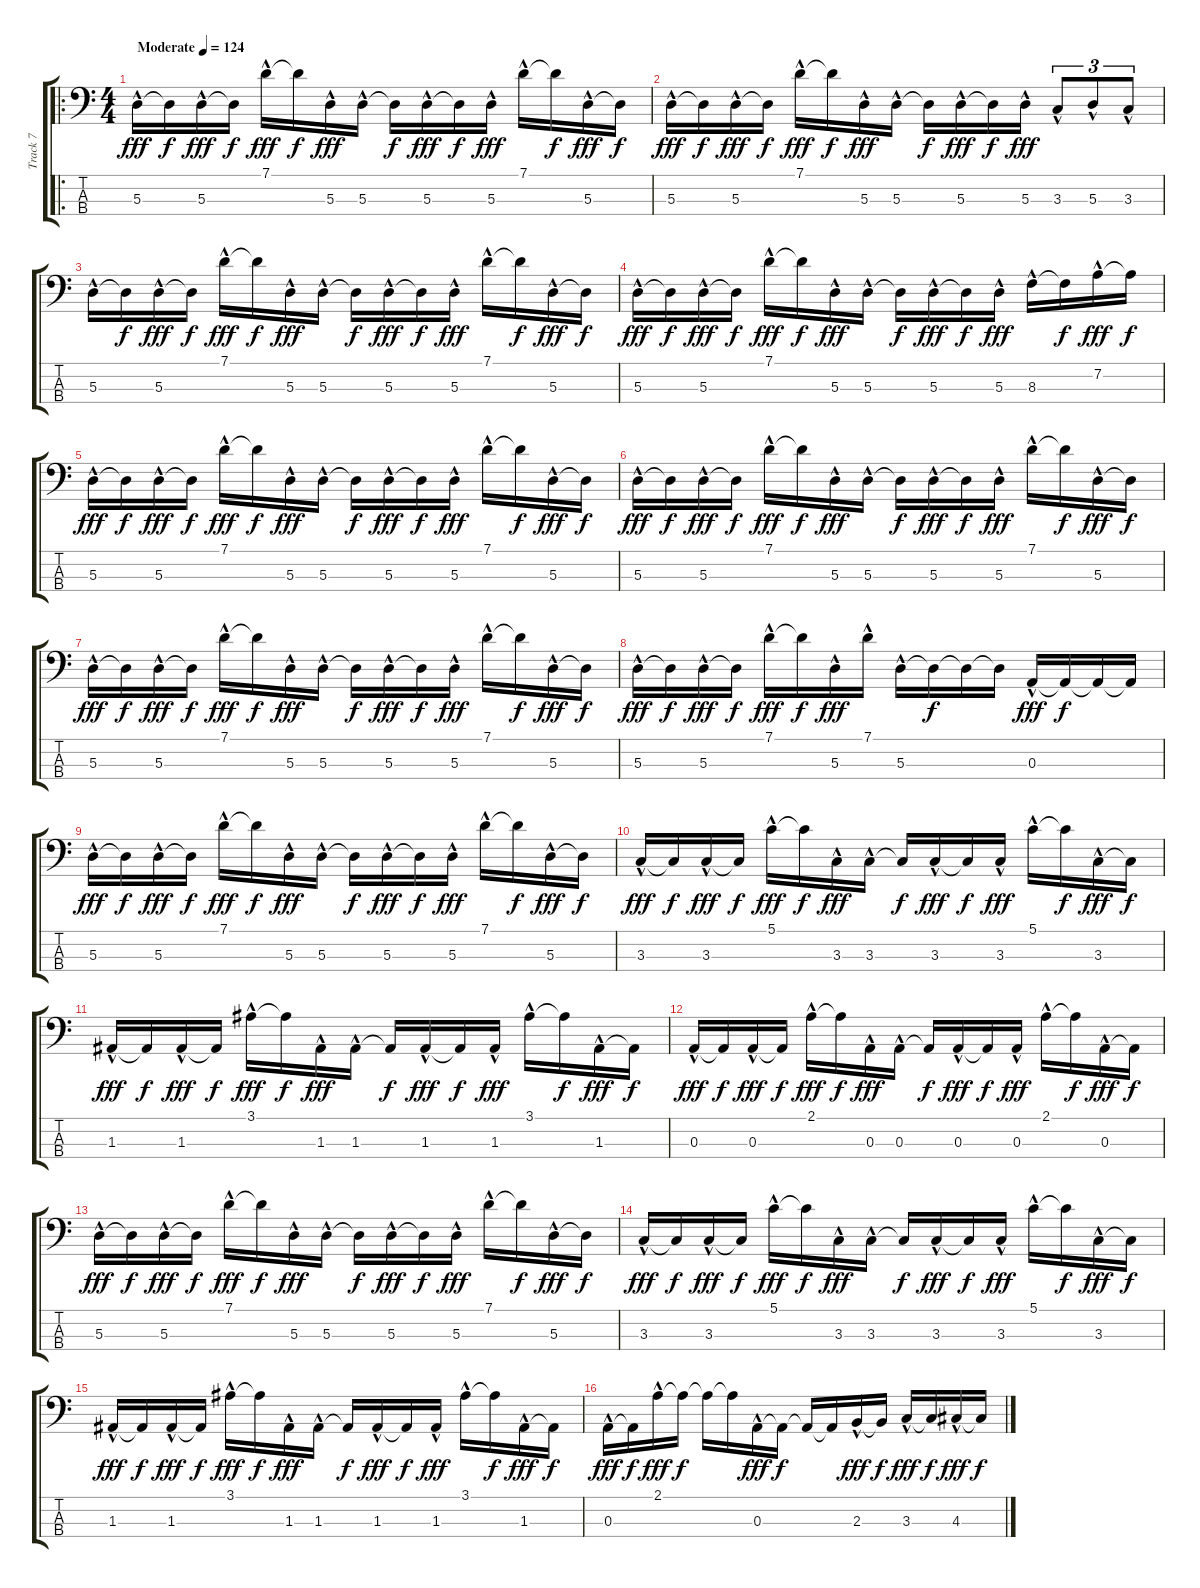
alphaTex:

\track ("Track 7" "Track 7") {instrument slapbass1}
\staff {score tabs}
\tuning (G2 D2 A1 E1) {hide}
\ro
\ts (4 4)
\tempo (124 "Moderate")
\clef f4
\ks c
5.3{hac}.16{dy fff instrument slapbass1} 5.3{t}.16{dy f} 5.3{hac}.16{dy fff} 5.3{t}.16{dy f} 7.1{hac}.16{dy fff} 7.1{t}.16{dy f} 5.3{hac}.16{dy fff} 5.3{hac}.16 5.3{t}.16{dy f} 5.3{hac}.16{dy fff} 5.3{t}.16{dy f} 5.3{hac}.16{dy fff} 7.1{hac}.16 7.1{t}.16{dy f} 5.3{hac}.16{dy fff} 5.3{t}.16{dy f} |
5.3{hac}.16{dy fff} 5.3{t}.16{dy f} 5.3{hac}.16{dy fff} 5.3{t}.16{dy f} 7.1{hac}.16{dy fff} 7.1{t}.16{dy f} 5.3{hac}.16{dy fff} 5.3{hac}.16 5.3{t}.16{dy f} 5.3{hac}.16{dy fff} 5.3{t}.16{dy f} 5.3{hac}.16{dy fff} 3.3{hac}.8{tu (3 2)} 5.3{hac}.8{tu (3 2)} 3.3{hac}.8{tu (3 2)} |
5.3{hac}.16 5.3{t}.16{dy f} 5.3{hac}.16{dy fff} 5.3{t}.16{dy f} 7.1{hac}.16{dy fff} 7.1{t}.16{dy f} 5.3{hac}.16{dy fff} 5.3{hac}.16 5.3{t}.16{dy f} 5.3{hac}.16{dy fff} 5.3{t}.16{dy f} 5.3{hac}.16{dy fff} 7.1{hac}.16 7.1{t}.16{dy f} 5.3{hac}.16{dy fff} 5.3{t}.16{dy f} |
5.3{hac}.16{dy fff} 5.3{t}.16{dy f} 5.3{hac}.16{dy fff} 5.3{t}.16{dy f} 7.1{hac}.16{dy fff} 7.1{t}.16{dy f} 5.3{hac}.16{dy fff} 5.3{hac}.16 5.3{t}.16{dy f} 5.3{hac}.16{dy fff} 5.3{t}.16{dy f} 5.3{hac}.16{dy fff} 8.3{hac}.16 8.3{t}.16{dy f} 7.2{hac}.16{dy fff} 7.2{t}.16{dy f} |
5.3{hac}.16{dy fff} 5.3{t}.16{dy f} 5.3{hac}.16{dy fff} 5.3{t}.16{dy f} 7.1{hac}.16{dy fff} 7.1{t}.16{dy f} 5.3{hac}.16{dy fff} 5.3{hac}.16 5.3{t}.16{dy f} 5.3{hac}.16{dy fff} 5.3{t}.16{dy f} 5.3{hac}.16{dy fff} 7.1{hac}.16 7.1{t}.16{dy f} 5.3{hac}.16{dy fff} 5.3{t}.16{dy f} |
5.3{hac}.16{dy fff} 5.3{t}.16{dy f} 5.3{hac}.16{dy fff} 5.3{t}.16{dy f} 7.1{hac}.16{dy fff} 7.1{t}.16{dy f} 5.3{hac}.16{dy fff} 5.3{hac}.16 5.3{t}.16{dy f} 5.3{hac}.16{dy fff} 5.3{t}.16{dy f} 5.3{hac}.16{dy fff} 7.1{hac}.16 7.1{t}.16{dy f} 5.3{hac}.16{dy fff} 5.3{t}.16{dy f} |
5.3{hac}.16{dy fff} 5.3{t}.16{dy f} 5.3{hac}.16{dy fff} 5.3{t}.16{dy f} 7.1{hac}.16{dy fff} 7.1{t}.16{dy f} 5.3{hac}.16{dy fff} 5.3{hac}.16 5.3{t}.16{dy f} 5.3{hac}.16{dy fff} 5.3{t}.16{dy f} 5.3{hac}.16{dy fff} 7.1{hac}.16 7.1{t}.16{dy f} 5.3{hac}.16{dy fff} 5.3{t}.16{dy f} |
5.3{hac}.16{dy fff} 5.3{t}.16{dy f} 5.3{hac}.16{dy fff} 5.3{t}.16{dy f} 7.1{hac}.16{dy fff} 7.1{t}.16{dy f} 5.3{hac}.16{dy fff} 7.1{hac}.16 5.3{hac}.16 5.3{t}.16{dy f} 5.3{t}.16 5.3{t}.16 0.3{hac}.16{dy fff} 0.3{t}.16{dy f} 0.3{t}.16 0.3{t}.16 |
5.3{hac}.16{dy fff} 5.3{t}.16{dy f} 5.3{hac}.16{dy fff} 5.3{t}.16{dy f} 7.1{hac}.16{dy fff} 7.1{t}.16{dy f} 5.3{hac}.16{dy fff} 5.3{hac}.16 5.3{t}.16{dy f} 5.3{hac}.16{dy fff} 5.3{t}.16{dy f} 5.3{hac}.16{dy fff} 7.1{hac}.16 7.1{t}.16{dy f} 5.3{hac}.16{dy fff} 5.3{t}.16{dy f} |
3.3{hac}.16{dy fff} 3.3{t}.16{dy f} 3.3{hac}.16{dy fff} 3.3{t}.16{dy f} 5.1{hac}.16{dy fff} 5.1{t}.16{dy f} 3.3{hac}.16{dy fff} 3.3{hac}.16 3.3{t}.16{dy f} 3.3{hac}.16{dy fff} 3.3{t}.16{dy f} 3.3{hac}.16{dy fff} 5.1{hac}.16 5.1{t}.16{dy f} 3.3{hac}.16{dy fff} 3.3{t}.16{dy f} |
1.3{hac}.16{dy fff} 1.3{t}.16{dy f} 1.3{hac}.16{dy fff} 1.3{t}.16{dy f} 3.1{hac}.16{dy fff} 3.1{t}.16{dy f} 1.3{hac}.16{dy fff} 1.3{hac}.16 1.3{t}.16{dy f} 1.3{hac}.16{dy fff} 1.3{t}.16{dy f} 1.3{hac}.16{dy fff} 3.1{hac}.16 3.1{t}.16{dy f} 1.3{hac}.16{dy fff} 1.3{t}.16{dy f} |
0.3{hac}.16{dy fff} 0.3{t}.16{dy f} 0.3{hac}.16{dy fff} 0.3{t}.16{dy f} 2.1{hac}.16{dy fff} 2.1{t}.16{dy f} 0.3{hac}.16{dy fff} 0.3{hac}.16 0.3{t}.16{dy f} 0.3{hac}.16{dy fff} 0.3{t}.16{dy f} 0.3{hac}.16{dy fff} 2.1{hac}.16 2.1{t}.16{dy f} 0.3{hac}.16{dy fff} 0.3{t}.16{dy f} |
5.3{hac}.16{dy fff} 5.3{t}.16{dy f} 5.3{hac}.16{dy fff} 5.3{t}.16{dy f} 7.1{hac}.16{dy fff} 7.1{t}.16{dy f} 5.3{hac}.16{dy fff} 5.3{hac}.16 5.3{t}.16{dy f} 5.3{hac}.16{dy fff} 5.3{t}.16{dy f} 5.3{hac}.16{dy fff} 7.1{hac}.16 7.1{t}.16{dy f} 5.3{hac}.16{dy fff} 5.3{t}.16{dy f} |
3.3{hac}.16{dy fff} 3.3{t}.16{dy f} 3.3{hac}.16{dy fff} 3.3{t}.16{dy f} 5.1{hac}.16{dy fff} 5.1{t}.16{dy f} 3.3{hac}.16{dy fff} 3.3{hac}.16 3.3{t}.16{dy f} 3.3{hac}.16{dy fff} 3.3{t}.16{dy f} 3.3{hac}.16{dy fff} 5.1{hac}.16 5.1{t}.16{dy f} 3.3{hac}.16{dy fff} 3.3{t}.16{dy f} |
1.3{hac}.16{dy fff} 1.3{t}.16{dy f} 1.3{hac}.16{dy fff} 1.3{t}.16{dy f} 3.1{hac}.16{dy fff} 3.1{t}.16{dy f} 1.3{hac}.16{dy fff} 1.3{hac}.16 1.3{t}.16{dy f} 1.3{hac}.16{dy fff} 1.3{t}.16{dy f} 1.3{hac}.16{dy fff} 3.1{hac}.16 3.1{t}.16{dy f} 1.3{hac}.16{dy fff} 1.3{t}.16{dy f} |
0.3{hac}.16{dy fff} 0.3{t}.16{dy f} 2.1{hac}.16{dy fff} 2.1{t}.16{dy f} 2.1{t}.16 2.1{t}.16 0.3{hac}.16{dy fff} 0.3{t}.16{dy f} 0.3{t}.16 0.3{t}.16 2.3{hac}.16{dy fff} 2.3{t}.16{dy f} 3.3{hac}.16{dy fff} 3.3{t}.16{dy f} 4.3{hac}.16{dy fff} 4.3{t}.16{dy f}
